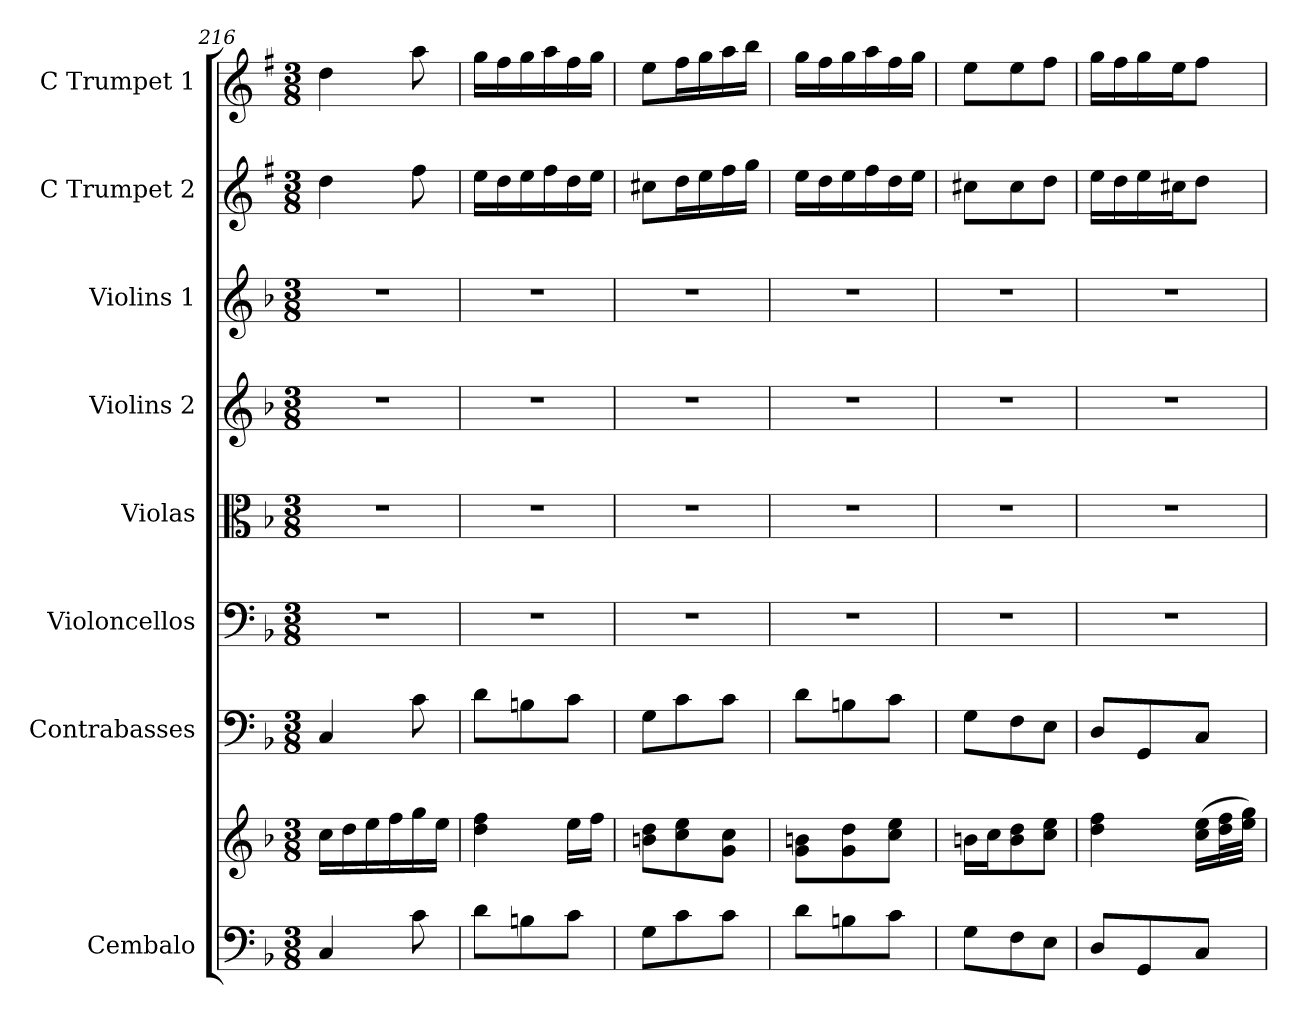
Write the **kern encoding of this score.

**kern	**kern	**kern	**kern	**kern	**kern	**kern	**kern	**kern
*part8	*part8	*part7	*part6	*part5	*part4	*part3	*part2	*part1
*staff9	*staff8	*staff7	*staff6	*staff5	*staff4	*staff3	*staff2	*staff1
*I"Cembalo	*	*I"Contrabasses	*I"Violoncellos	*I"Violas	*I"Violins 2	*I"Violins 1	*I"C Trumpet 2	*I"C Trumpet 1
*I'Cbl.	*	*I'Cbs.	*I'Vcs.	*I'Vlas.	*I'Vlns. 2	*I'Vlns. 1	*I'C Tpt. 2	*I'C Tpt. 1
*clefF4	*clefG2	*clefF4	*clefF4	*clefC3	*clefG2	*clefG2	*clefG2	*clefG2
*	*	*	*	*	*	*	*ITrd1c2	*ITrd1c2
*k[b-]	*k[b-]	*k[b-]	*k[b-]	*k[b-]	*k[b-]	*k[b-]	*k[b-]	*k[b-]
*M3/8	*M3/8	*M3/8	*M3/8	*M3/8	*M3/8	*M3/8	*M3/8	*M3/8
=216	=216	=216	=216	=216	=216	=216	=216	=216
4C/	16cc\LL	4C/	4.r	4.r	4.r	4.r	4cc\	4cc\
.	16dd\	.	.	.	.	.	.	.
.	16ee\	.	.	.	.	.	.	.
.	16ff\	.	.	.	.	.	.	.
8c\	16gg\	8c\	.	.	.	.	8ee\	8gg\
.	16ee\JJ	.	.	.	.	.	.	.
=217	=217	=217	=217	=217	=217	=217	=217	=217
8d\L	4dd\ 4ff\	8d\L	4.r	4.r	4.r	4.r	16dd\LL	16ff\LL
.	.	.	.	.	.	.	16cc\	16ee\
8Bn\	.	8Bn\	.	.	.	.	16dd\	16ff\
.	.	.	.	.	.	.	16ee\	16gg\
8c\J	16ee\LL	8c\J	.	.	.	.	16cc\	16ee\
.	16ff\JJ	.	.	.	.	.	16dd\JJ	16ff\JJ
=218	=218	=218	=218	=218	=218	=218	=218	=218
8G\L	8bn\ 8dd\L	8G\L	4.r	4.r	4.r	4.r	8bn\L	8dd\L
8c\	8cc\ 8ee\	8c\	.	.	.	.	16cc\L	16ee\L
.	.	.	.	.	.	.	16dd\	16ff\
8c\J	8g\ 8cc\J	8c\J	.	.	.	.	16ee\	16gg\
.	.	.	.	.	.	.	16ff\JJ	16aa\JJ
=219	=219	=219	=219	=219	=219	=219	=219	=219
8d\L	8g\ 8bn\L	8d\L	4.r	4.r	4.r	4.r	16dd\LL	16ff\LL
.	.	.	.	.	.	.	16cc\	16ee\
8Bn\	8g\ 8dd\	8Bn\	.	.	.	.	16dd\	16ff\
.	.	.	.	.	.	.	16ee\	16gg\
8c\J	8cc\ 8ee\J	8c\J	.	.	.	.	16cc\	16ee\
.	.	.	.	.	.	.	16dd\JJ	16ff\JJ
=220	=220	=220	=220	=220	=220	=220	=220	=220
8G\L	16bn\LL	8G\L	4.r	4.r	4.r	4.r	8bn\L	8dd\L
.	16cc\J	.	.	.	.	.	.	.
8F\	8b\ 8dd\	8F\	.	.	.	.	8b\	8dd\
8E\J	8cc\ 8ee\J	8E\J	.	.	.	.	8cc\J	8ee\J
=221	=221	=221	=221	=221	=221	=221	=221	=221
8D/L	4dd\ 4ff\	8D/L	4.r	4.r	4.r	4.r	16dd\LL	16ff\LL
.	.	.	.	.	.	.	16cc\	16ee\
8GG/	.	8GG/	.	.	.	.	16dd\	16ff\
.	.	.	.	.	.	.	16bn\J	16dd\J
8C/J	(>16cc\ 16ee\LL	8C/J	.	.	.	.	8cc\J	8ee\J
.	32dd\ 32ff\L	.	.	.	.	.	.	.
.	32ee\ 32gg\JJJ)	.	.	.	.	.	.	.
=	=	=	=	=	=	=	=	=
*-	*-	*-	*-	*-	*-	*-	*-	*-
